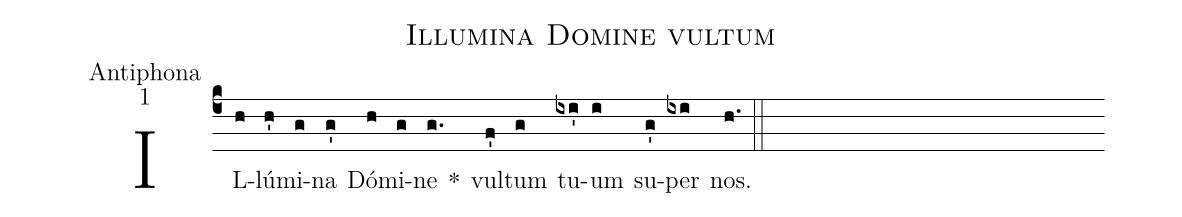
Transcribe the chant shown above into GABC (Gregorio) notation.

name:Illumina Domine vultum;
office-part:Antiphona;
mode:1;
%%
(c4) IL(h)lú(h')mi(g)na(g') Dó(h)mi(g)ne(g.) *() vul(f')tum(g) tu(ixi')um(i) su(g')per(ixi) nos.(h.) (::)
